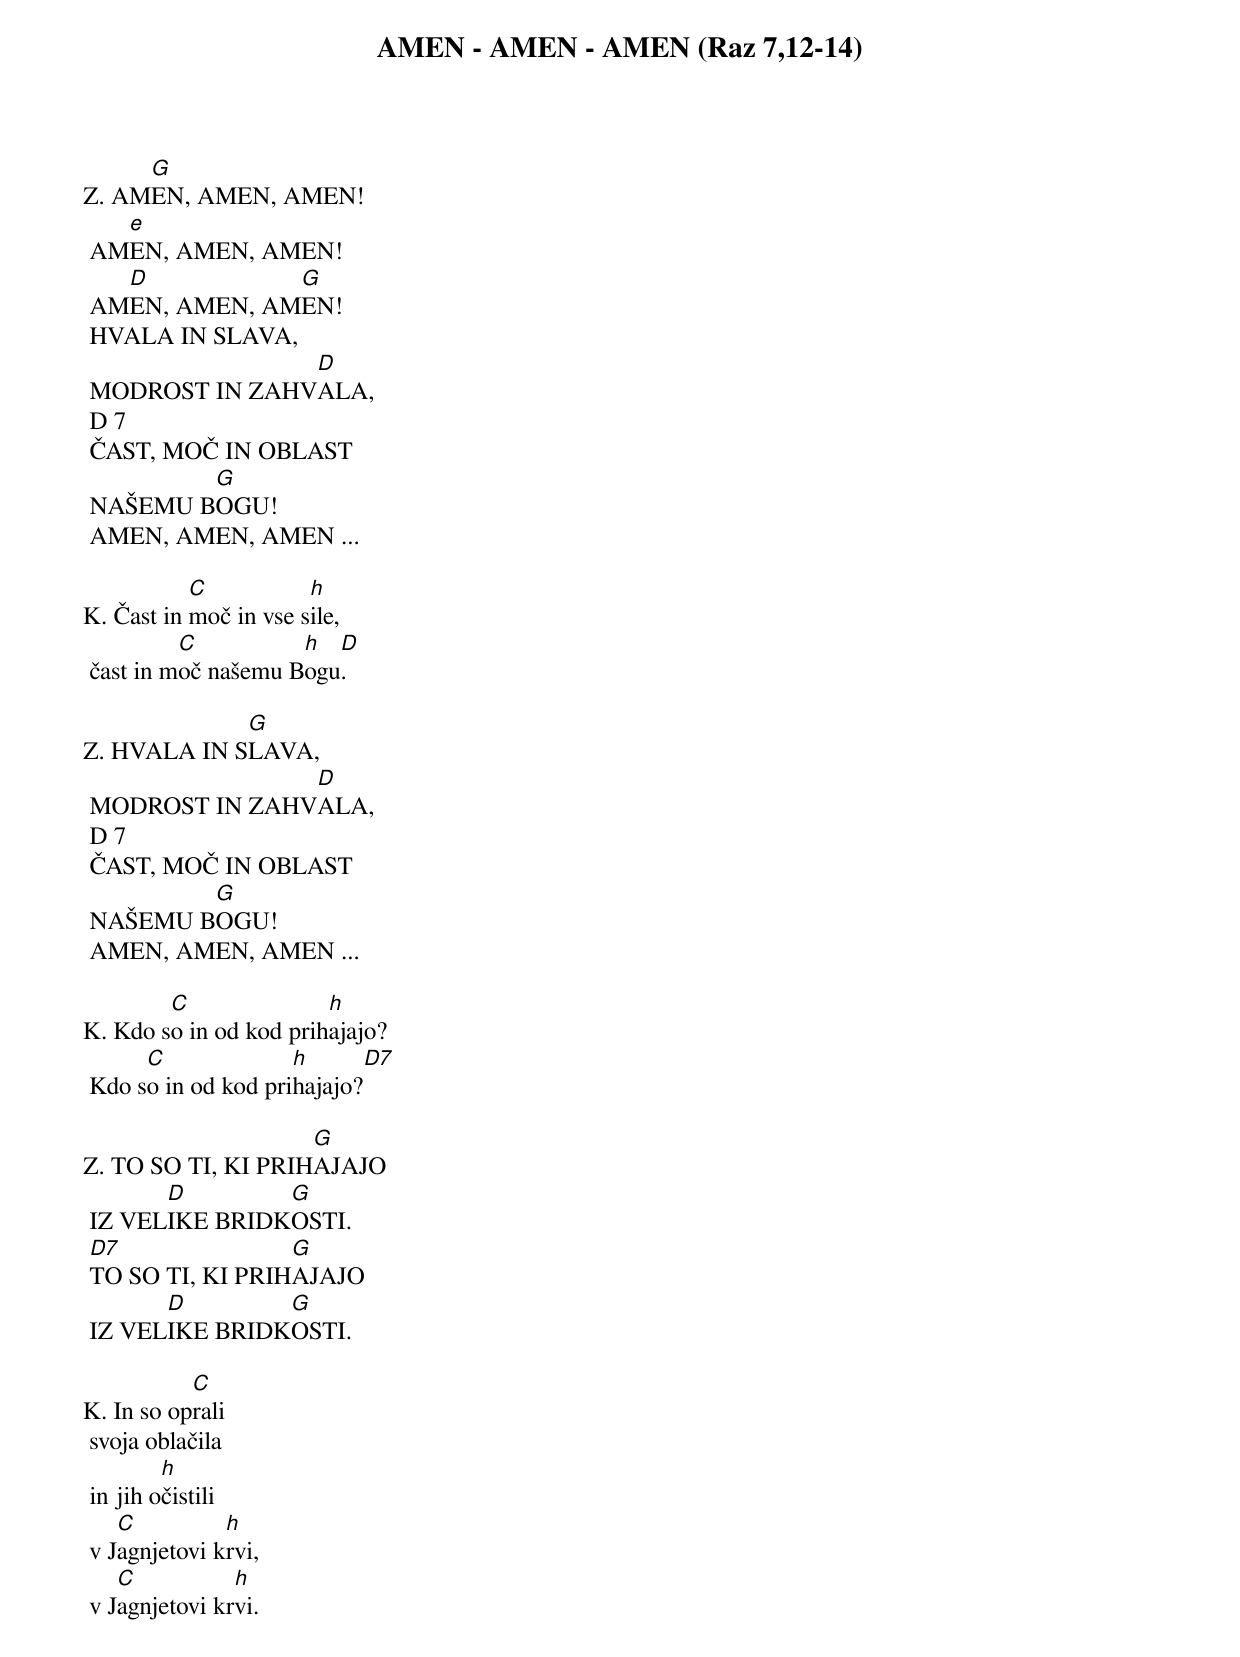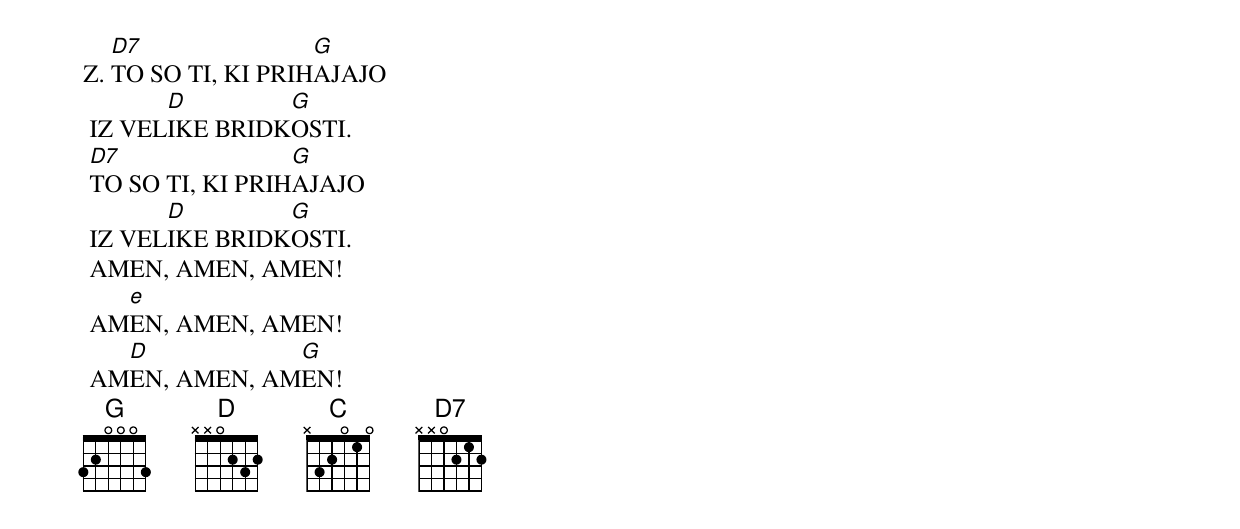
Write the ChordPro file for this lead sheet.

{title: AMEN - AMEN - AMEN (Raz 7,12-14)}

Z.	AM[G]EN, AMEN, AMEN!
	AM[e]EN, AMEN, AMEN!
	AM[D]EN, AMEN, AM[G]EN!
	HVALA IN SLAVA,
	MODROST IN ZAHV[D]ALA,
	D 7
	ČAST, MOČ IN OBLAST
	NAŠEMU B[G]OGU!
	AMEN, AMEN, AMEN ...

K.	Čast in [C]moč in vse s[h]ile,
	čast in m[C]oč našemu B[h]ogu[D].

Z.	HVALA IN S[G]LAVA,
	MODROST IN ZAHV[D]ALA,
	D 7
	ČAST, MOČ IN OBLAST
	NAŠEMU B[G]OGU!
	AMEN, AMEN, AMEN ...

K.	Kdo s[C]o in od kod prih[h]ajajo?
	Kdo s[C]o in od kod pri[h]hajajo?[D7]

Z.	TO SO TI, KI PRIH[G]AJAJO
	IZ VEL[D]IKE BRIDK[G]OSTI.
	[D7]TO SO TI, KI PRIH[G]AJAJO
	IZ VEL[D]IKE BRIDK[G]OSTI.

K.	In so op[C]rali
	svoja oblačila
	in jih o[h]čistili
	v J[C]agnjetovi k[h]rvi,
	v J[C]agnjetovi kr[h]vi.

Z.	[D7]TO SO TI, KI PRIH[G]AJAJO
	IZ VEL[D]IKE BRIDK[G]OSTI.
	[D7]TO SO TI, KI PRIH[G]AJAJO
	IZ VEL[D]IKE BRIDK[G]OSTI.
	AMEN, AMEN, AMEN!
	AM[e]EN, AMEN, AMEN!
	AM[D]EN, AMEN, AM[G]EN!
